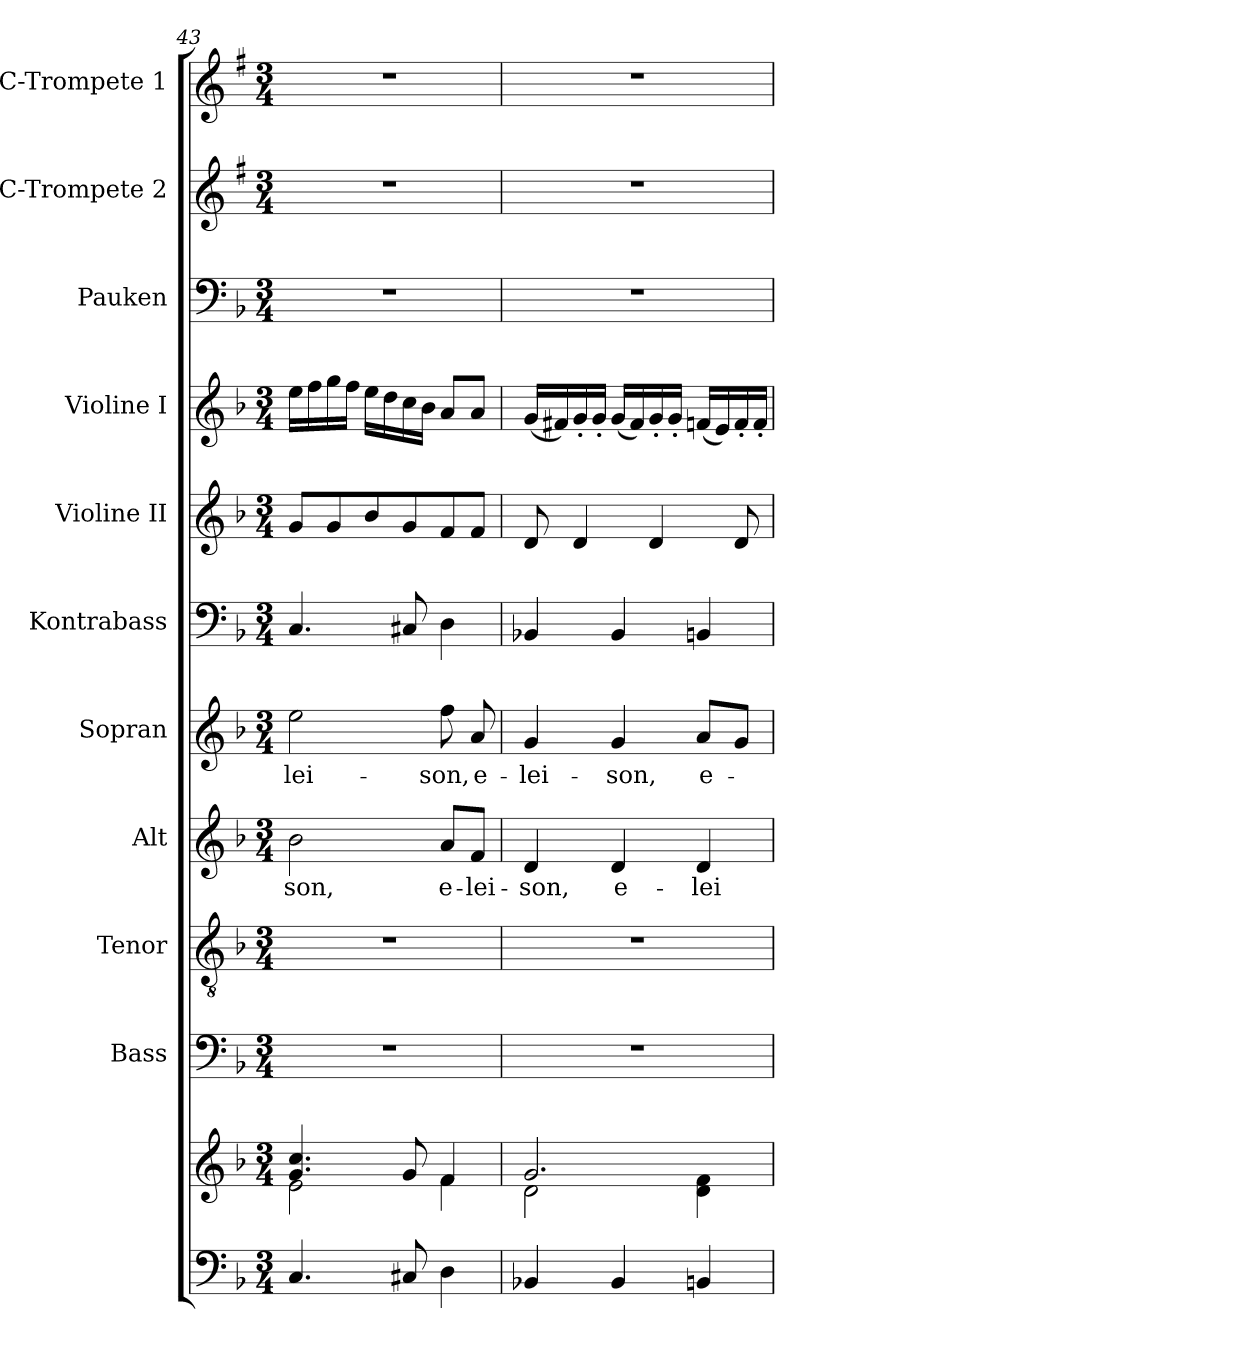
**kern	**kern	**kern	**kern	**kern	**text	**kern	**text	**kern	**kern	**kern	**kern	**kern	**kern
*part11	*part11	*part10	*part9	*part8	*part8	*part7	*part7	*part6	*part5	*part4	*part3	*part2	*part1
*staff12	*staff11	*staff10	*staff9	*staff8	*staff8	*staff7	*staff7	*staff6	*staff5	*staff4	*staff3	*staff2	*staff1
*	*	*I"Bass	*I"Tenor	*I"Alt	*	*I"Sopran	*	*I"Kontrabass	*I"Violine II	*I"Violine I	*I"Pauken	*I"C-Trompete 2	*I"C-Trompete 1
*	*	*I'B.	*I'T.	*I'A.	*	*I'S.	*	*I'Kb.	*I'Vl. II	*I'Vl. I	*I'Pk.	*I'C Trp. 2	*I'C Trp. 1
*clefF4	*clefG2	*clefF4	*clefGv2	*clefG2	*	*clefG2	*	*clefF4	*clefG2	*clefG2	*clefF4	*clefG2	*clefG2
*	*	*	*	*	*	*	*	*ITrd7c12	*	*	*	*ITrd1c2	*ITrd1c2
*k[b-]	*k[b-]	*k[b-]	*k[b-]	*k[b-]	*	*k[b-]	*	*k[b-]	*k[b-]	*k[b-]	*k[b-]	*k[b-]	*k[b-]
*F:	*F:	*F:	*F:	*F:	*	*F:	*	*F:	*F:	*F:	*F:	*F:	*F:
*M3/4	*M3/4	*M3/4	*M3/4	*M3/4	*	*M3/4	*	*M3/4	*M3/4	*M3/4	*M3/4	*M3/4	*M3/4
=43	=43	=43	=43	=43	=43	=43	=43	=43	=43	=43	=43	=43	=43
*	*^	*	*	*	*	*	*	*	*	*	*	*	*
!	!	!	!	!	!	!LO:LY:b	!	!LO:LY:b	!	!	!	!	!	!
4.C/	4.g/ 4.cc/	2e\	2.r	2.r	2b-\	-son,	2ee\	-lei-	4.CC/	8g/L	16ee\LL	2.r	2.r	2.r
.	.	.	.	.	.	.	.	.	.	.	16ff\	.	.	.
.	.	.	.	.	.	.	.	.	.	8g/	16gg\	.	.	.
.	.	.	.	.	.	.	.	.	.	.	16ff\JJ	.	.	.
.	.	.	.	.	.	.	.	.	.	8b-/	16ee\LL	.	.	.
.	.	.	.	.	.	.	.	.	.	.	16dd\	.	.	.
8C#X/	8g/	.	.	.	.	.	.	.	8CC#X/	8g/	16cc\	.	.	.
.	.	.	.	.	.	.	.	.	.	.	16b-\JJ	.	.	.
!	!	!	!	!	!	!LO:LY:b	!	!LO:LY:b	!	!	!	!	!	!
4D\	4f/	4f\	.	.	8a/L	e-	8ff\	-son,	4DD\	8f/	8a/L	.	.	.
!	!	!	!	!	!	!LO:LY:b	!	!LO:LY:b	!	!	!	!	!	!
.	.	.	.	.	8f/J	-lei-	8a/	e-	.	8f/J	8a/J	.	.	.
=44	=44	=44	=44	=44	=44	=44	=44	=44	=44	=44	=44	=44	=44	=44
!	!	!	!	!	!	!LO:LY:b	!	!LO:LY:b	!	!	!	!	!	!
4BB-X/	2.g/	2d\	2.r	2.r	4d/	-son,	4g/	-lei-	4BBB-X/	8d/	(<16g/LL	2.r	2.r	2.r
.	.	.	.	.	.	.	.	.	.	.	16f#X/)	.	.	.
.	.	.	.	.	.	.	.	.	.	4d/	16g'</	.	.	.
.	.	.	.	.	.	.	.	.	.	.	16g'</JJ	.	.	.
!	!	!	!	!	!	!LO:LY:b	!	!LO:LY:b	!	!	!	!	!	!
4BB-/	.	.	.	.	4d/	e-	4g/	-son,	4BBB-/	.	(<16g/LL	.	.	.
.	.	.	.	.	.	.	.	.	.	.	16f#/)	.	.	.
.	.	.	.	.	.	.	.	.	.	4d/	16g'</	.	.	.
.	.	.	.	.	.	.	.	.	.	.	16g'</JJ	.	.	.
!	!	!	!	!	!	!LO:LY:b	!	!LO:LY:b	!	!	!	!	!	!
4BBn/	.	4d\ 4f\	.	.	4d/	-lei-	8a/L	e-	4BBBn/	.	(<16fn/LL	.	.	.
.	.	.	.	.	.	.	.	.	.	.	16e/)	.	.	.
.	.	.	.	.	.	.	8g/J	.	.	8d/	16f'</	.	.	.
.	.	.	.	.	.	.	.	.	.	.	16f'</JJ	.	.	.
*	*v	*v	*	*	*	*	*	*	*	*	*	*	*	*
=	=	=	=	=	=	=	=	=	=	=	=	=	=
*-	*-	*-	*-	*-	*-	*-	*-	*-	*-	*-	*-	*-	*-
